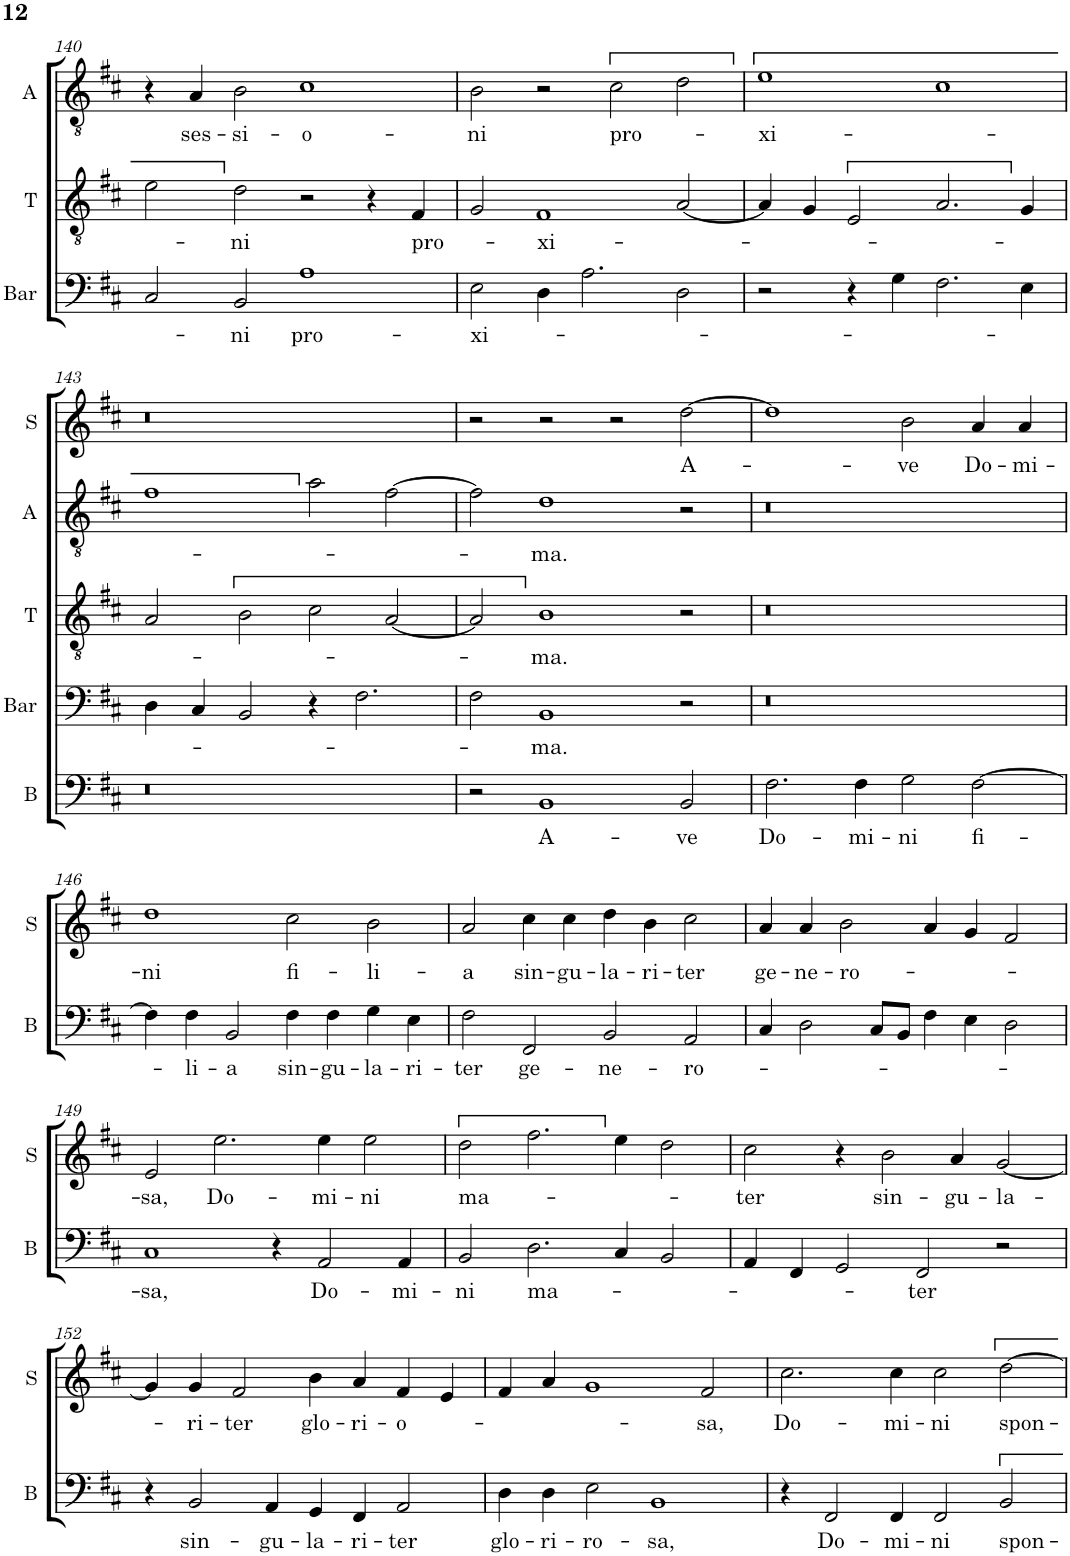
**kern	**text	**kern	**text	**kern	**text	**kern	**text	**kern	**text
*part5	*part5	*part4	*part4	*part3	*part3	*part2	*part2	*part1	*part1
*staff5	*staff5	*staff4	*staff4	*staff3	*staff3	*staff2	*staff2	*staff1	*staff1
*I"B	*	*I"Bar	*	*I"T	*	*I"A	*	*I"S	*
*I'B	*	*I'Bar	*	*I'T	*	*I'A	*	*I'S	*
!!LO:PB:g=z
*clefF4	*	*clefF4	*	*clefGv2	*	*clefGv2	*	*clefG2	*
*	*	*Trd8c14	*	*	*	*Trd4c7	*	*	*
*k[f#c#]	*	*k[f#c#]	*	*k[f#c#]	*	*k[f#c#]	*	*k[f#c#]	*
*M4/2	*	*M4/2	*	*M4/2	*	*M4/2	*	*M4/2	*
=140	=140	=140	=140	=140	=140	=140	=140	=140	=140
0r	.	2C#/	.	2e\	.	4r	.	0r	.
!	!	!	!	!	!	!	!LO:LY:b	!	!
.	.	.	.	.	.	4A/	ses-	.	.
!	!	!	!LO:LY:b	!	!LO:LY:b	!	!LO:LY:b	!	!
.	.	2BB/	-ni	2d\	-ni	2B\	-si-	.	.
!	!	!	!LO:LY:b	!	!	!	!LO:LY:b	!	!
.	.	1A	pro-	2r	.	1c#	-o-	.	.
.	.	.	.	4r	.	.	.	.	.
!	!	!	!	!	!LO:LY:b	!	!	!	!
.	.	.	.	4F#/	pro-	.	.	.	.
=141	=141	=141	=141	=141	=141	=141	=141	=141	=141
!	!	!	!LO:LY:b	!	!	!	!LO:LY:b	!	!
0r	.	2E\	-xi-	2G/	.	2B\	-ni	0r	.
!	!	!	!	!	!LO:LY:b	!	!	!	!
.	.	4D\	.	1F#	-xi-	2r	.	.	.
.	.	2.A\	.	.	.	.	.	.	.
!	!	!	!	!	!	!	!LO:LY:b	!	!
.	.	.	.	.	.	2c#\	pro-	.	.
.	.	2D\	.	[2A/	.	2d\	.	.	.
=142	=142	=142	=142	=142	=142	=142	=142	=142	=142
!	!	!	!	!	!	!	!LO:LY:b	!	!
0r	.	2r	.	4A/]	.	1e	-xi-	0r	.
.	.	.	.	4G/	.	.	.	.	.
.	.	4r	.	2E/	.	.	.	.	.
.	.	4G\	.	.	.	.	.	.	.
.	.	2.F#\	.	2.A/	.	1c#	.	.	.
.	.	4E\	.	4G/	.	.	.	.	.
!!LO:LB:g=z
=143	=143	=143	=143	=143	=143	=143	=143	=143	=143
0r	.	4D\	.	2A/	.	1f#	.	0r	.
.	.	4C#/	.	.	.	.	.	.	.
.	.	2BB/	.	2B\	.	.	.	.	.
.	.	4r	.	2c#\	.	2a\	.	.	.
.	.	2.F#\	.	.	.	.	.	.	.
.	.	.	.	[2A/	.	[2f#\	.	.	.
=144	=144	=144	=144	=144	=144	=144	=144	=144	=144
2r	.	2F#\	.	2A/]	.	2f#\]	.	2r	.
!	!LO:LY:b	!	!LO:LY:b	!	!LO:LY:b	!	!LO:LY:b	!	!
1BB	A-	1BB	-ma.	1B	-ma.	1d	-ma.	2r	.
.	.	.	.	.	.	.	.	2r	.
!	!LO:LY:b	!	!	!	!	!	!	!	!LO:LY:b
2BB/	-ve	2r	.	2r	.	2r	.	[2dd\	A-
=145	=145	=145	=145	=145	=145	=145	=145	=145	=145
!	!LO:LY:b	!	!	!	!	!	!	!	!
2.F#\	Do-	0r	.	0r	.	0r	.	1dd]	.
!	!LO:LY:b	!	!	!	!	!	!	!	!
4F#\	-mi-	.	.	.	.	.	.	.	.
!	!LO:LY:b	!	!	!	!	!	!	!	!LO:LY:b
2G\	-ni	.	.	.	.	.	.	2b\	-ve
!	!LO:LY:b	!	!	!	!	!	!	!	!LO:LY:b
[2F#\	fi-	.	.	.	.	.	.	4a/	Do-
!	!	!	!	!	!	!	!	!	!LO:LY:b
.	.	.	.	.	.	.	.	4a/	-mi-
!!LO:LB:g=z
=146	=146	=146	=146	=146	=146	=146	=146	=146	=146
!	!	!	!	!	!	!	!	!	!LO:LY:b
4F#\]	.	0r	.	0r	.	0r	.	1dd	-ni
!	!LO:LY:b	!	!	!	!	!	!	!	!
4F#\	-li-	.	.	.	.	.	.	.	.
!	!LO:LY:b	!	!	!	!	!	!	!	!
2BB/	-a	.	.	.	.	.	.	.	.
!	!LO:LY:b	!	!	!	!	!	!	!	!LO:LY:b
4F#\	sin-	.	.	.	.	.	.	2cc#\	fi-
!	!LO:LY:b	!	!	!	!	!	!	!	!
4F#\	-gu-	.	.	.	.	.	.	.	.
!	!LO:LY:b	!	!	!	!	!	!	!	!LO:LY:b
4G\	-la-	.	.	.	.	.	.	2b\	-li-
!	!LO:LY:b	!	!	!	!	!	!	!	!
4E\	-ri-	.	.	.	.	.	.	.	.
=147	=147	=147	=147	=147	=147	=147	=147	=147	=147
!	!LO:LY:b	!	!	!	!	!	!	!	!LO:LY:b
2F#\	-ter	0r	.	0r	.	0r	.	2a/	-a
!	!LO:LY:b	!	!	!	!	!	!	!	!LO:LY:b
2FF#/	ge-	.	.	.	.	.	.	4cc#\	sin-
!	!	!	!	!	!	!	!	!	!LO:LY:b
.	.	.	.	.	.	.	.	4cc#\	-gu-
!	!LO:LY:b	!	!	!	!	!	!	!	!LO:LY:b
2BB/	-ne-	.	.	.	.	.	.	4dd\	-la-
!	!	!	!	!	!	!	!	!	!LO:LY:b
.	.	.	.	.	.	.	.	4b\	-ri-
!	!LO:LY:b	!	!	!	!	!	!	!	!LO:LY:b
2AA/	-ro-	.	.	.	.	.	.	2cc#\	-ter
=148	=148	=148	=148	=148	=148	=148	=148	=148	=148
!	!	!	!	!	!	!	!	!	!LO:LY:b
4C#/	.	0r	.	0r	.	0r	.	4a/	ge-
!	!	!	!	!	!	!	!	!	!LO:LY:b
2D\	.	.	.	.	.	.	.	4a/	-ne-
!	!	!	!	!	!	!	!	!	!LO:LY:b
.	.	.	.	.	.	.	.	2b\	-ro-
8C#/L	.	.	.	.	.	.	.	.	.
8BB/J	.	.	.	.	.	.	.	.	.
4F#\	.	.	.	.	.	.	.	4a/	.
4E\	.	.	.	.	.	.	.	4g/	.
2D\	.	.	.	.	.	.	.	2f#/	.
!!LO:LB:g=z
=149	=149	=149	=149	=149	=149	=149	=149	=149	=149
!	!LO:LY:b	!	!	!	!	!	!	!	!LO:LY:b
1C#	-sa,	0r	.	0r	.	0r	.	2e/	-sa,
!	!	!	!	!	!	!	!	!	!LO:LY:b
.	.	.	.	.	.	.	.	2.ee\	Do-
4r	.	.	.	.	.	.	.	.	.
!	!LO:LY:b	!	!	!	!	!	!	!	!LO:LY:b
2AA/	Do-	.	.	.	.	.	.	4ee\	-mi-
!	!	!	!	!	!	!	!	!	!LO:LY:b
.	.	.	.	.	.	.	.	2ee\	-ni
!	!LO:LY:b	!	!	!	!	!	!	!	!
4AA/	-mi-	.	.	.	.	.	.	.	.
=150	=150	=150	=150	=150	=150	=150	=150	=150	=150
!	!LO:LY:b	!	!	!	!	!	!	!	!LO:LY:b
2BB/	-ni	0r	.	0r	.	0r	.	2dd\	ma-
!	!LO:LY:b	!	!	!	!	!	!	!	!
2.D\	ma-	.	.	.	.	.	.	2.ff#\	.
4C#/	.	.	.	.	.	.	.	4ee\	.
2BB/	.	.	.	.	.	.	.	2dd\	.
=151	=151	=151	=151	=151	=151	=151	=151	=151	=151
!	!	!	!	!	!	!	!	!	!LO:LY:b
4AA/	.	0r	.	0r	.	0r	.	2cc#\	-ter
4FF#/	.	.	.	.	.	.	.	.	.
2GG/	.	.	.	.	.	.	.	4r	.
!	!	!	!	!	!	!	!	!	!LO:LY:b
.	.	.	.	.	.	.	.	2b\	sin-
!	!LO:LY:b	!	!	!	!	!	!	!	!
2FF#/	-ter	.	.	.	.	.	.	.	.
!	!	!	!	!	!	!	!	!	!LO:LY:b
.	.	.	.	.	.	.	.	4a/	-gu-
!	!	!	!	!	!	!	!	!	!LO:LY:b
2r	.	.	.	.	.	.	.	[2g/	-la-
!!LO:LB:g=z
=152	=152	=152	=152	=152	=152	=152	=152	=152	=152
4r	.	0r	.	0r	.	0r	.	4g/]	.
!	!LO:LY:b	!	!	!	!	!	!	!	!LO:LY:b
2BB/	sin-	.	.	.	.	.	.	4g/	-ri-
!	!	!	!	!	!	!	!	!	!LO:LY:b
.	.	.	.	.	.	.	.	2f#/	-ter
!	!LO:LY:b	!	!	!	!	!	!	!	!
4AA/	-gu-	.	.	.	.	.	.	.	.
!	!LO:LY:b	!	!	!	!	!	!	!	!LO:LY:b
4GG/	-la-	.	.	.	.	.	.	4b\	glo-
!	!LO:LY:b	!	!	!	!	!	!	!	!LO:LY:b
4FF#/	-ri-	.	.	.	.	.	.	4a/	-ri-
!	!LO:LY:b	!	!	!	!	!	!	!	!LO:LY:b
2AA/	-ter	.	.	.	.	.	.	4f#/	-o-
.	.	.	.	.	.	.	.	4e/	.
=153	=153	=153	=153	=153	=153	=153	=153	=153	=153
!	!LO:LY:b	!	!	!	!	!	!	!	!
4D\	glo-	0r	.	0r	.	0r	.	4f#/	.
!	!LO:LY:b	!	!	!	!	!	!	!	!
4D\	-ri-	.	.	.	.	.	.	4a/	.
!	!LO:LY:b	!	!	!	!	!	!	!	!
2E\	-ro-	.	.	.	.	.	.	1g	.
!	!LO:LY:b	!	!	!	!	!	!	!	!
1BB	-sa,	.	.	.	.	.	.	.	.
!	!	!	!	!	!	!	!	!	!LO:LY:b
.	.	.	.	.	.	.	.	2f#/	-sa,
=154	=154	=154	=154	=154	=154	=154	=154	=154	=154
!	!	!	!	!	!	!	!	!	!LO:LY:b
4r	.	0r	.	0r	.	0r	.	2.cc#\	Do-
!	!LO:LY:b	!	!	!	!	!	!	!	!
2FF#/	Do-	.	.	.	.	.	.	.	.
!	!LO:LY:b	!	!	!	!	!	!	!	!LO:LY:b
4FF#/	-mi-	.	.	.	.	.	.	4cc#\	-mi-
!	!LO:LY:b	!	!	!	!	!	!	!	!LO:LY:b
2FF#/	-ni	.	.	.	.	.	.	2cc#\	-ni
!	!LO:LY:b	!	!	!	!	!	!	!	!LO:LY:b
2BB/	spon-	.	.	.	.	.	.	[2dd\	spon-
=	=	=	=	=	=	=	=	=	=
*-	*-	*-	*-	*-	*-	*-	*-	*-	*-
